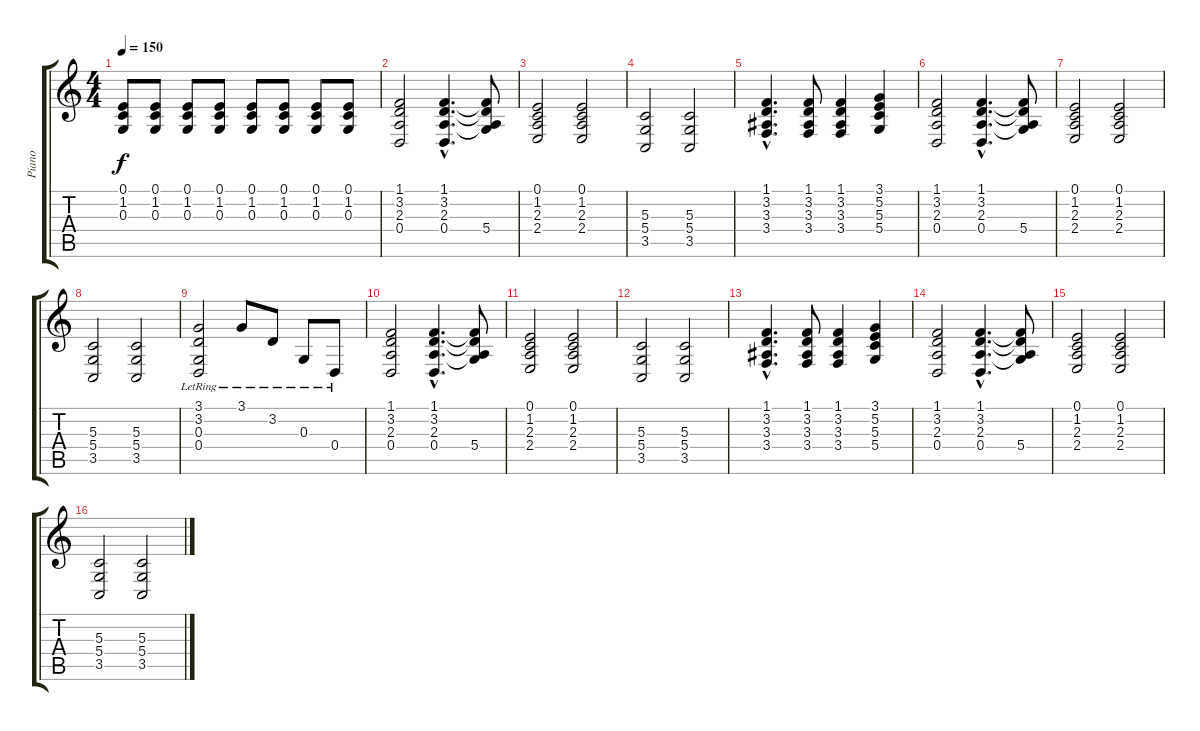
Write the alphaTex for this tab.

\track ("Piano" "Piano") {instrument brightacousticpiano}
\staff {score tabs}
\tuning (E4 B3 G3 D3 A2 E2) {hide}
\ts (4 4)
\tempo 150
\clef g2
\ks c
(0.1 1.2 0.3).8{dy f instrument brightacousticpiano} (0.1 1.2 0.3).8 (0.1 1.2 0.3).8 (0.1 1.2 0.3).8 (0.1 1.2 0.3).8 (0.1 1.2 0.3).8 (0.1 1.2 0.3).8 (0.1 1.2 0.3).8 |
(1.1 3.2 2.3 0.4).2 (1.1{hac} 3.2{hac} 2.3{hac} 0.4{hac}).4{d} (1.1{t} 3.2{t} 2.3{t} 5.4).8 |
(0.1 1.2 2.3 2.4).2 (0.1 1.2 2.3 2.4).2 |
(5.3 5.4 3.5).2 (5.3 5.4 3.5).2 |
(1.1{hac} 3.2{hac} 3.3{hac} 3.4{hac}).4{d} (1.1 3.2 3.3 3.4).8 (1.1 3.2 3.3 3.4).4 (3.1 5.2 5.3 5.4).4 |
(1.1 3.2 2.3 0.4).2 (1.1{hac} 3.2{hac} 2.3{hac} 0.4{hac}).4{d} (1.1{t} 3.2{t} 2.3{t} 5.4).8 |
(0.1 1.2 2.3 2.4).2 (0.1 1.2 2.3 2.4).2 |
(5.3 5.4 3.5).2 (5.3 5.4 3.5).2 |
(3.1{lr} 3.2{lr} 0.3{lr} 0.4{lr}).2 3.1{lr}.8 3.2{lr}.8 0.3{lr}.8 0.4{lr}.8 |
(1.1 3.2 2.3 0.4).2 (1.1{hac} 3.2{hac} 2.3{hac} 0.4{hac}).4{d} (1.1{t} 3.2{t} 2.3{t} 5.4).8 |
(0.1 1.2 2.3 2.4).2 (0.1 1.2 2.3 2.4).2 |
(5.3 5.4 3.5).2 (5.3 5.4 3.5).2 |
(1.1{hac} 3.2{hac} 3.3{hac} 3.4{hac}).4{d} (1.1 3.2 3.3 3.4).8 (1.1 3.2 3.3 3.4).4 (3.1 5.2 5.3 5.4).4 |
(1.1 3.2 2.3 0.4).2 (1.1{hac} 3.2{hac} 2.3{hac} 0.4{hac}).4{d} (1.1{t} 3.2{t} 2.3{t} 5.4).8 |
(0.1 1.2 2.3 2.4).2 (0.1 1.2 2.3 2.4).2 |
(5.3 5.4 3.5).2 (5.3 5.4 3.5).2
